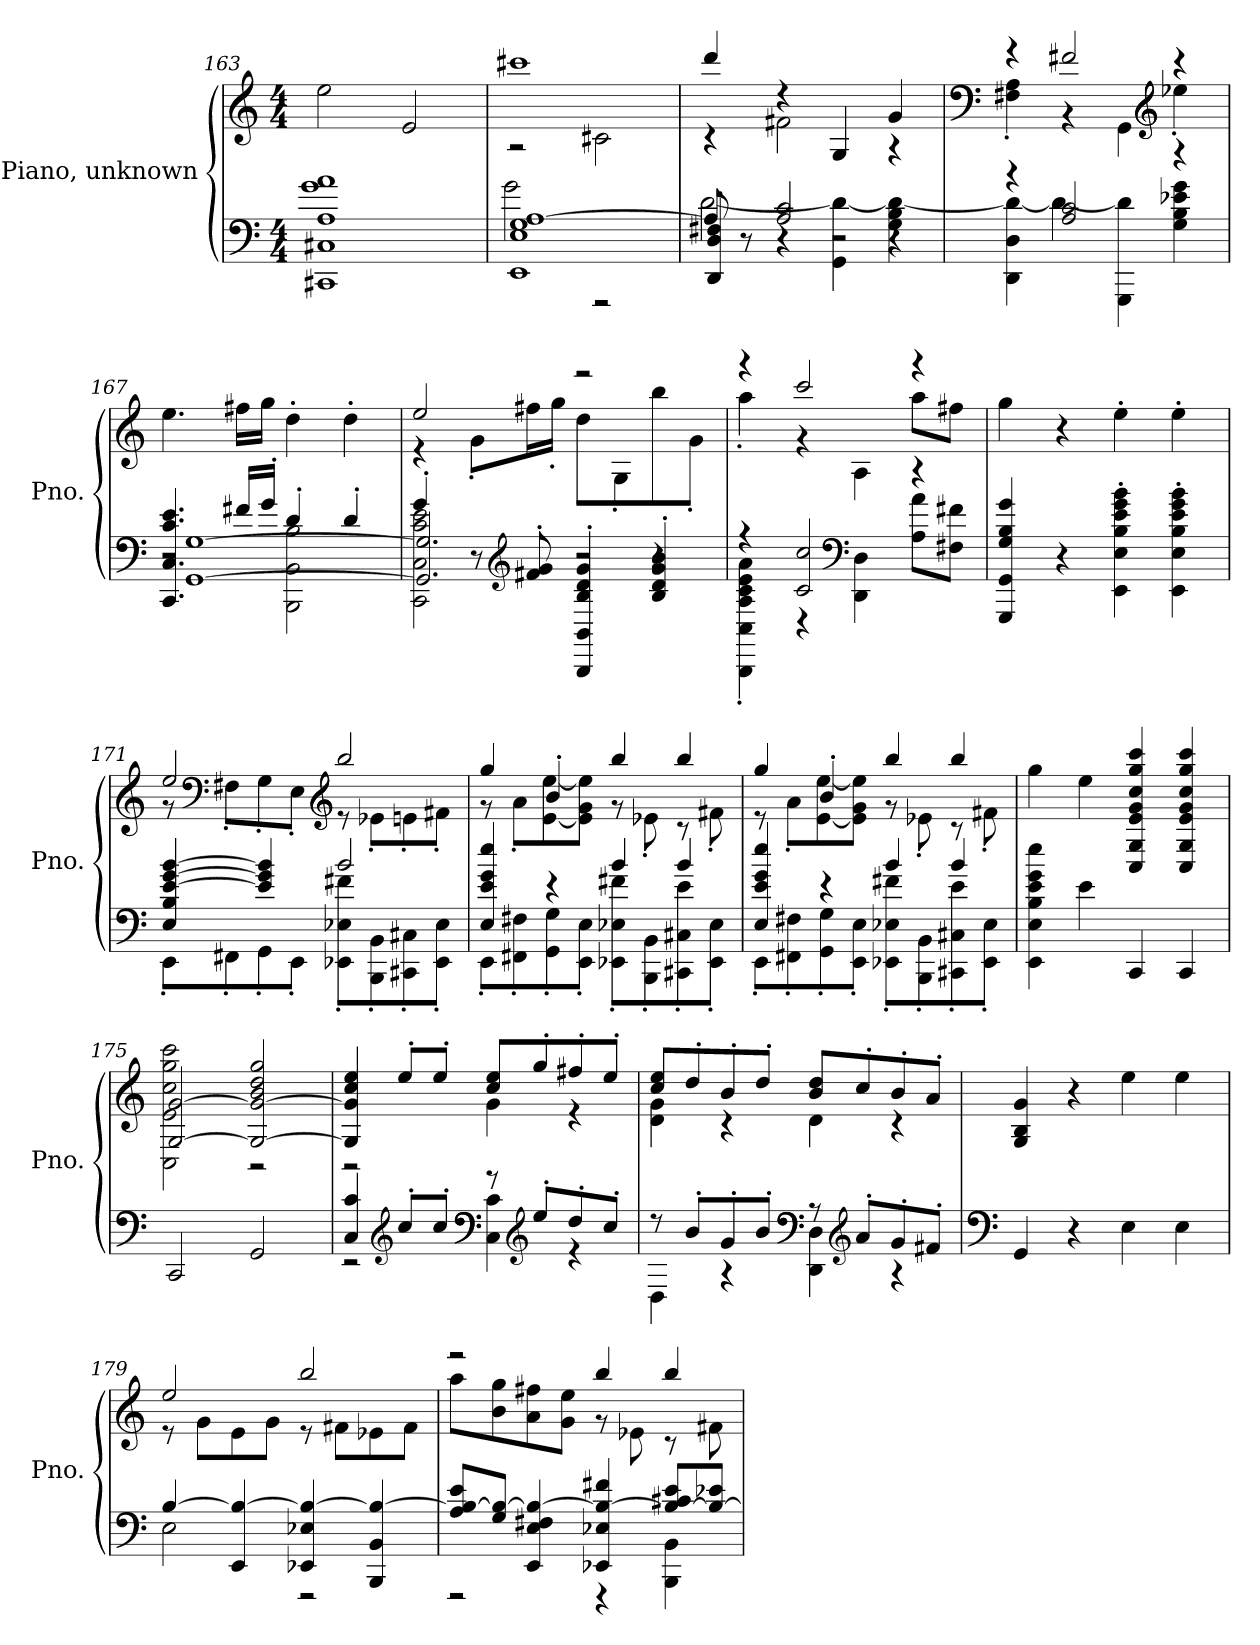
**kern	**kern
*part1	*part1
*staff2	*staff1
*I"Piano, unknown	*
*I'Pno.	*
*clefF4	*clefG2
*k[]	*k[]
*M4/4	*M4/4
=163	=163
1CC#X 1C#X 1A 1g 1a	2ee\
.	2e/
=164	=164
*^	*^
1EE 1E 1G [1A	2g\	1ccc#X	2r
.	2r	.	2c#X\
=165	=165	=165	=165
*	*^	*	*
8A/]	[2d\	4DD/' 4D/' 4F#X/'	4ddd/	4r
8r	.	.	.	.
2A/ 2c/	.	4r	4r	2f#X\
.	4GG\ 4d\_	2r	4G/	.
4r	4G\ 4B\ 4d\_	.	4g/	4r
*v	*v	*v	*	*
=166	=166	=166
*	*clefF4	*
*^	*	*
4r	4DD\ 4D\ 4d\_	4r	4F#X\' 4A\'
2A/ 2c/	4d\_	2f#X/	4r
.	4GGG\ 4d\]	.	4GG\
*	*	*clefG2	*
4r	4G\ 4B\ 4e-X\ 4g\	4r	4ee-X'\
*	*	*v	*v
=167	=167	=167
*	*^	*
4.CC/ 4.C/ 4.c/ 4.e/	2r	[1GG [1G	4.ee\
16f#X/LL	.	.	16ff#X\LL
16g'/JJ	.	.	16gg\JJ
4d'/	2BBB\ 2BB\ 2B\	.	4dd'\
4d'/	.	.	4dd'\
!!LO:LB:g=z
=168	=168	=168	=168
*	*	*	*^
4g'/	2CC\ 2C\ 2c\ 2e\	2.GG/] 2.G/]	2ee/	4r
8r	.	.	.	8g'\L
*clefG2	*	*	*	*
8f#X/' 8g/'	.	.	.	16ff#X\L
.	.	.	.	16gg'\JJ
4BBB/' 4BB/' 4B/' 4d/' 4g/'	2r	.	2r	8dd\L
.	.	.	.	8G'\
4B/' 4d/' 4g/' 4b/'	.	4r	.	8bb\
.	.	.	.	8g'\J
*	*v	*v	*	*
=169	=169	=169	=169
4r	4BBB\' 4C\' 4A\' 4c\' 4e\' 4a\'	4r	4aa'\
2c/ 2cc/	4r	2ccc/	4r
*clefF4	*	*	*
.	4DD\ 4D\	.	4A\
4r	8A\ 8a\L	4r	8aa\L
.	8F#X\ 8f#X\J	.	8ff#X\J
*v	*v	*	*
*	*v	*v
=170	=170
4GGG/ 4GG/ 4G/ 4B/ 4g/	4gg\
4r	4r
4EE\' 4E\' 4B\' 4e\' 4g\' 4b\'	4ee'\
4EE\' 4E\' 4B\' 4e\' 4g\' 4b\'	4ee'\
=171	=171
*^	*^
4E/ 4B/ [4e/ [4g/ [4b/	8EE'\L	2ee/	8r
*	*	*clefF4	*
.	8FF#X'\	.	8F#X'\L
4e/] 4g/] 4b/]	8GG'\	.	8G'\
.	8EE'\J	.	8E'\J
*	*	*clefG2	*
2b/	8EE-X\' 8E-X\' 8f#X\'L	2bb/	8r
.	8BBB\' 8BB\'	.	8e-X'\L
.	8CC#X\' 8C#X\'	.	8en'\
.	8EE-\' 8E-\'J	.	8f#X'\J
!!LO:PB:g=z	!!
=172	=172	=172	=172
4E/ 4e/ 4g/ 4ee/	8EE'\L	4gg/	8r
.	8FF#X\' 8F#X\'	.	8a'\L
4r	8GG\' 8G\'	4b'/	[8e\ [8ee\
.	8EE\' 8E\'J	.	8e\] 8g\ 8ee\]J
4b/	8EE-X\' 8E-X\' 8f#X\'L	4bb/	8r
.	8BBB\' 8BB\'	.	8e-X'\
4b/	8CC#X\' 8C#X\' 8e\'	4bb/	8r
.	8EE-\' 8E-\'J	.	8f#X'\
=173	=173	=173	=173
4E/ 4e/ 4g/ 4ee/	8EE'\L	4gg/	8r
.	8FF#X\' 8F#X\'	.	8a'\L
4r	8GG\' 8G\'	4b'/	[8e\ [8ee\
.	8EE\' 8E\'J	.	8e\] 8g\ 8ee\]J
4b/	8EE-X\' 8E-X\' 8f#X\'L	4bb/	8r
.	8BBB\' 8BB\'	.	8e-X'\
4b/	8CC#X\' 8C#X\' 8e\'	4bb/	8r
.	8EE-\' 8E-\'J	.	8f#X'\
*v	*v	*	*
*	*v	*v
=174	=174
4EE\ 4E\ 4B\ 4e\ 4g\ 4ee\	4gg\
4e\	4ee\
4CC/	4C/ 4G/ 4e/ 4g/ 4cc/ 4gg/ 4ccc/
4CC/	4C/ 4G/ 4e/ 4g/ 4cc/ 4gg/ 4ccc/
=175	=175
*	*^
2CC/	[2G/ [2g/	2C\ 2e\ 2cc\ 2gg\ 2ccc\
2GG/	2G/_ 2g/_ 2b/ 2dd/ 2gg/	2r
!!LO:LB:g=z	!!
=176	=176	=176
*^	*	*
4C/ 4c/	2r	4G/] 4g/] 4cc/ 4ee/	2r
*clefG2	*	*	*
8cc'/L	.	8ee'/L	.
8cc'/J	.	8ee'/J	.
*clefF4	*	*	*
8r	4C\ 4c\	8cc/ 8ee/L	4g\
*clefG2	*	*	*
8ee'/L	.	8gg'/	.
8dd'/	4r	8ff#X'/	4r
8cc'/J	.	8ee'/J	.
=177	=177	=177	=177
8r	4D\	8cc/ 8ee/L	4d\ 4g\
8b'/L	.	8dd'/	.
8g'/	4r	8b'/	4r
8b'/J	.	8dd'/J	.
*clefF4	*	*	*
8r	4DD\ 4D\	8b/ 8dd/L	4d\
*clefG2	*	*	*
8a'/L	.	8cc'/	.
8g'/	4r	8b'/	4r
8f#X'/J	.	8a'/J	.
*v	*v	*	*
*	*v	*v
=178	=178
*clefF4	*
4GG/	4G/ 4B/ 4g/
4r	4r
4E\	4ee\
4E\	4ee\
=179	=179
*^	*^
[4B/	2E\	2ee/	8r
.	.	.	8g\L
4EE/ 4B/_	.	.	8e\
.	.	.	8g\J
4EE-X/ 4E-X/ 4B/_	2r	2bb/	8r
.	.	.	8f#X\L
4BBB/ 4BB/ 4B/_	.	.	8e-X\
.	.	.	8f#\J
!!LO:LB:g=z	!!
=180	=180	=180	=180
8A/ 8B/_ 8e/L	2r	2r	8aa\L
8G/ 8B/_J	.	.	8b\ 8gg\
4EE/ 4E/ 4F#X/ 4B/_	.	.	8a\ 8ff#X\
.	.	.	8g\ 8ee\J
4EE-X/ 4E-X/ 4B/_ 4f#X/	4r	4bb/	8r
.	.	.	8e-X\
8B/_ 8c#X/ 8e/L	4BBB\ 4BB\	4bb/	8r
8B/_ 8e-X/J	.	.	8f#X\
*v	*v	*	*
*	*v	*v
=	=
*-	*-
